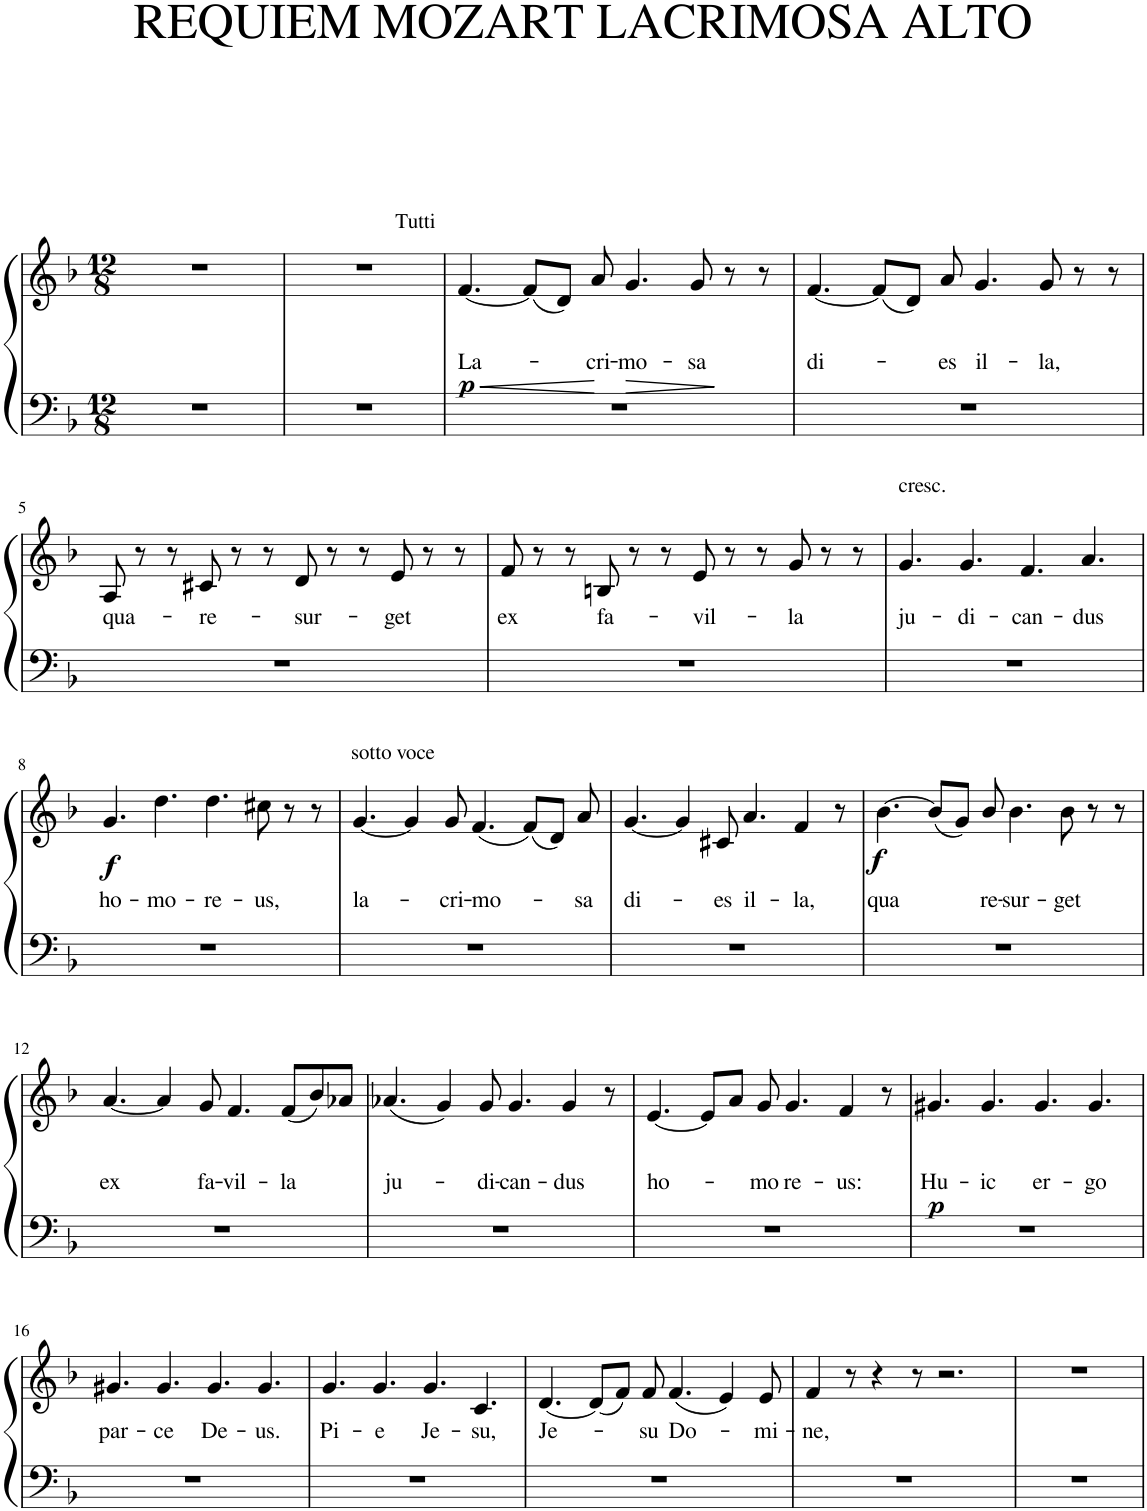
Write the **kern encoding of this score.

**kern	**kern	**text	**dynam
*part1	*part1	*part1	*part1
*staff2	*staff1	*staff1	*staff1/2
*I"Piano	*	*	*
*I'Pno.	*	*	*
*clefF4	*clefG2	*	*
*k[b-]	*k[b-]	*	*
*M12/8	*M12/8	*	*
=1	=1	=1	=1
1.r	1.r	.	.
=2	=2	=2	=2
1.r	1.r	.	.
=3	=3	=3	=3
!	!LO:TX:a:t=Tutti	!	!
!	!	!LO:LY:b	!LO:HP:b
!	!	!	!LO:DY:n=1:b
1.r	[4.f/	La-	< p
.	(8f/L]	.	.
.	8d/J)	.	.
!	!	!LO:LY:b	!
.	8a/	-cri-	.
!	!	!LO:LY:b	!LO:HP:n=1:b
.	4.g/	-mo-	[ >
!	!	!LO:LY:b	!
.	8g/	-sa	.
.	8r	.	]
.	8r	.	.
=4	=4	=4	=4
!	!	!LO:LY:b	!
1.r	[4.f/	di-	.
.	(8f/L]	.	.
.	8d/J)	.	.
!	!	!LO:LY:b	!
.	8a/	-es	.
!	!	!LO:LY:b	!
.	4.g/	il-	.
!	!	!LO:LY:b	!
.	8g/	-la,	.
.	8r	.	.
.	8r	.	.
!!LO:LB:g=z
=5	=5	=5	=5
!	!	!LO:LY:b	!
1.r	8A/	qua-	.
.	8r	.	.
.	8r	.	.
!	!	!LO:LY:b	!
.	8c#X/	-re-	.
.	8r	.	.
.	8r	.	.
!	!	!LO:LY:b	!
.	8d/	-sur-	.
.	8r	.	.
.	8r	.	.
!	!	!LO:LY:b	!
.	8e/	-get	.
.	8r	.	.
.	8r	.	.
=6	=6	=6	=6
!	!	!LO:LY:b	!
1.r	8f/	ex	.
.	8r	.	.
.	8r	.	.
!	!	!LO:LY:b	!
.	8Bn/	fa-	.
.	8r	.	.
.	8r	.	.
!	!	!LO:LY:b	!
.	8e/	-vil-	.
.	8r	.	.
.	8r	.	.
!	!	!LO:LY:b	!
.	8g/	-la	.
.	8r	.	.
.	8r	.	.
=7	=7	=7	=7
!	!LO:TX:a:t=cresc.	!	!
!	!	!LO:LY:b	!
1.r	4.g/	ju-	.
!	!	!LO:LY:b	!
.	4.g/	-di-	.
!	!	!LO:LY:b	!
.	4.f/	-can-	.
!	!	!LO:LY:b	!
.	4.a/	-dus	.
!!LO:LB:g=z
=8	=8	=8	=8
!	!	!LO:LY:b	!LO:DY:b
1.r	4.g/	ho-	f
!	!	!LO:LY:b	!
.	4.dd\	-mo-	.
!	!	!LO:LY:b	!
.	4.dd\	-re-	.
!	!	!LO:LY:b	!
.	8cc#X\	-us,	.
.	8r	.	.
.	8r	.	.
=9	=9	=9	=9
!	!LO:TX:a:t=sotto voce	!	!
!	!	!LO:LY:b	!
1.r	[4.g/	la-	.
.	4g/]	.	.
!	!	!LO:LY:b	!
.	8g/	-cri-	.
!	!	!LO:LY:b	!
.	(4.f/	-mo-	.
.	(8f/L)	.	.
.	8d/J)	.	.
!	!	!LO:LY:b	!
.	8a/	-sa	.
=10	=10	=10	=10
!	!	!LO:LY:b	!
1.r	[4.g/	di-	.
.	4g/]	.	.
!	!	!LO:LY:b	!
.	8c#X/	-es	.
!	!	!LO:LY:b	!
.	4.a/	il-	.
!	!	!LO:LY:b	!
.	4f/	-la,	.
.	8r	.	.
=11	=11	=11	=11
!	!	!LO:LY:b	!LO:DY:b
1.r	[4.b-\	qua	f
.	(8b-/L]	.	.
.	8g/J)	.	.
!	!	!LO:LY:b	!
.	8b-/	re-	.
!	!	!LO:LY:b	!
.	4.b-\	-sur-	.
!	!	!LO:LY:b	!
.	8b-\	-get	.
.	8r	.	.
.	8r	.	.
!!LO:LB:g=z
=12	=12	=12	=12
!	!	!LO:LY:b	!
1.r	[4.a/	ex	.
.	4a/]	.	.
!	!	!LO:LY:b	!
.	8g/	fa-	.
!	!	!LO:LY:b	!
.	4.f/	-vil-	.
!	!	!LO:LY:b	!
.	(8f/L	-la	.
.	8b-/)	.	.
.	8a-X/J	.	.
=13	=13	=13	=13
!	!	!LO:LY:b	!
1.r	(4.a-X/	ju-	.
.	4g/)	.	.
!	!	!LO:LY:b	!
.	8g/	-di-	.
!	!	!LO:LY:b	!
.	4.g/	-can-	.
!	!	!LO:LY:b	!
.	4g/	-dus	.
.	8r	.	.
=14	=14	=14	=14
!	!	!LO:LY:b	!
1.r	[4.e/	ho-	.
.	8e/L]	.	.
.	8a/J	.	.
!	!	!LO:LY:b	!
.	8g/	-mo	.
!	!	!LO:LY:b	!
.	4.g/	re-	.
!	!	!LO:LY:b	!
.	4f/	-us:	.
.	8r	.	.
=15	=15	=15	=15
!	!	!LO:LY:b	!LO:DY:b
1.r	4.g#X/	Hu-	p
!	!	!LO:LY:b	!
.	4.g#/	-ic	.
!	!	!LO:LY:b	!
.	4.g#/	er-	.
!	!	!LO:LY:b	!
.	4.g#/	-go	.
!!LO:LB:g=z
=16	=16	=16	=16
!	!	!LO:LY:b	!
1.r	4.g#X/	par-	.
!	!	!LO:LY:b	!
.	4.g#/	-ce	.
!	!	!LO:LY:b	!
.	4.g#/	De-	.
!	!	!LO:LY:b	!
.	4.g#/	-us.	.
=17	=17	=17	=17
!	!	!LO:LY:b	!
1.r	4.g/	Pi-	.
!	!	!LO:LY:b	!
.	4.g/	-e	.
!	!	!LO:LY:b	!
.	4.g/	Je-	.
!	!	!LO:LY:b	!
.	4.c/	-su,	.
=18	=18	=18	=18
!	!	!LO:LY:b	!
1.r	[4.d/	Je-	.
.	(8d/L]	.	.
.	8f/J)	.	.
!	!	!LO:LY:b	!
.	8f/	-su	.
!	!	!LO:LY:b	!
.	(4.f/	Do-	.
.	4e/)	.	.
!	!	!LO:LY:b	!
.	8e/	-mi-	.
=19	=19	=19	=19
!	!	!LO:LY:b	!
1.r	4f/	-ne,	.
.	8r	.	.
.	4r	.	.
.	8r	.	.
.	2.r	.	.
=20	=20	=20	=20
1.r	1.r	.	.
=	=	=	=
*-	*-	*-	*-
